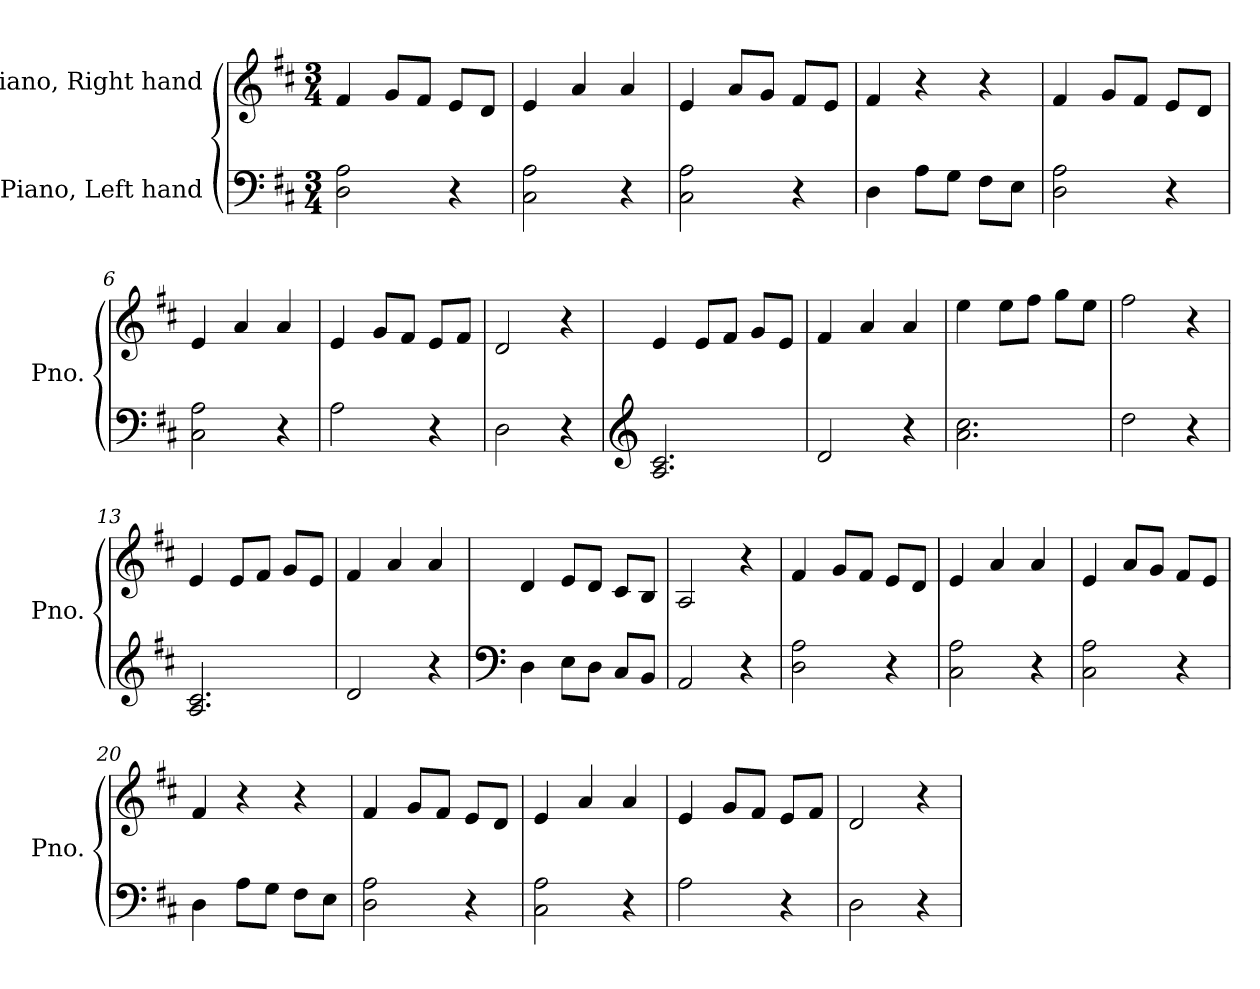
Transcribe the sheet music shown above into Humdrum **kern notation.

**kern	**kern
*part2	*part1
*staff2	*staff1
*I"Piano, Left hand	*I"Piano, Right hand
*I'Pno.	*I'Pno.
*clefF4	*clefG2
*k[f#c#]	*k[f#c#]
*M3/4	*M3/4
*MM120	*MM120
=1	=1
2D\ 2A\	4f#/
.	8g/L
.	8f#/J
4r	8e/L
.	8d/J
=2	=2
2C#\ 2A\	4e/
.	4a/
4r	4a/
=3	=3
2C#\ 2A\	4e/
.	8a/L
.	8g/J
4r	8f#/L
.	8e/J
=4	=4
4D\	4f#/
8A\L	4r
8G\J	.
8F#\L	4r
8E\J	.
=5	=5
2D\ 2A\	4f#/
.	8g/L
.	8f#/J
4r	8e/L
.	8d/J
=6	=6
2C#\ 2A\	4e/
.	4a/
4r	4a/
!!LO:LB:g=z
=7	=7
2A\	4e/
.	8g/L
.	8f#/J
4r	8e/L
.	8f#/J
=8	=8
2D\	2d/
4r	4r
=9	=9
*clefG2	*
2.A/ 2.c#/	4e/
.	8e/L
.	8f#/J
.	8g/L
.	8e/J
=10	=10
2d/	4f#/
.	4a/
4r	4a/
=11	=11
2.a\ 2.cc#\	4ee\
.	8ee\L
.	8ff#\J
.	8gg\L
.	8ee\J
=12	=12
2dd\	2ff#\
4r	4r
=13	=13
2.A/ 2.c#/	4e/
.	8e/L
.	8f#/J
.	8g/L
.	8e/J
=14	=14
2d/	4f#/
.	4a/
4r	4a/
!!LO:LB:g=z
=15	=15
*clefF4	*
4D\	4d/
8E\L	8e/L
8D\J	8d/J
8C#/L	8c#/L
8BB/J	8B/J
=16	=16
2AA/	2A/
4r	4r
=17	=17
2D\ 2A\	4f#/
.	8g/L
.	8f#/J
4r	8e/L
.	8d/J
=18	=18
2C#\ 2A\	4e/
.	4a/
4r	4a/
=19	=19
2C#\ 2A\	4e/
.	8a/L
.	8g/J
4r	8f#/L
.	8e/J
=20	=20
4D\	4f#/
8A\L	4r
8G\J	.
8F#\L	4r
8E\J	.
=21	=21
2D\ 2A\	4f#/
.	8g/L
.	8f#/J
4r	8e/L
.	8d/J
=22	=22
2C#\ 2A\	4e/
.	4a/
4r	4a/
!!LO:LB:g=z
=23	=23
2A\	4e/
.	8g/L
.	8f#/J
4r	8e/L
.	8f#/J
=24	=24
2D\	2d/
4r	4r
=	=
*-	*-
